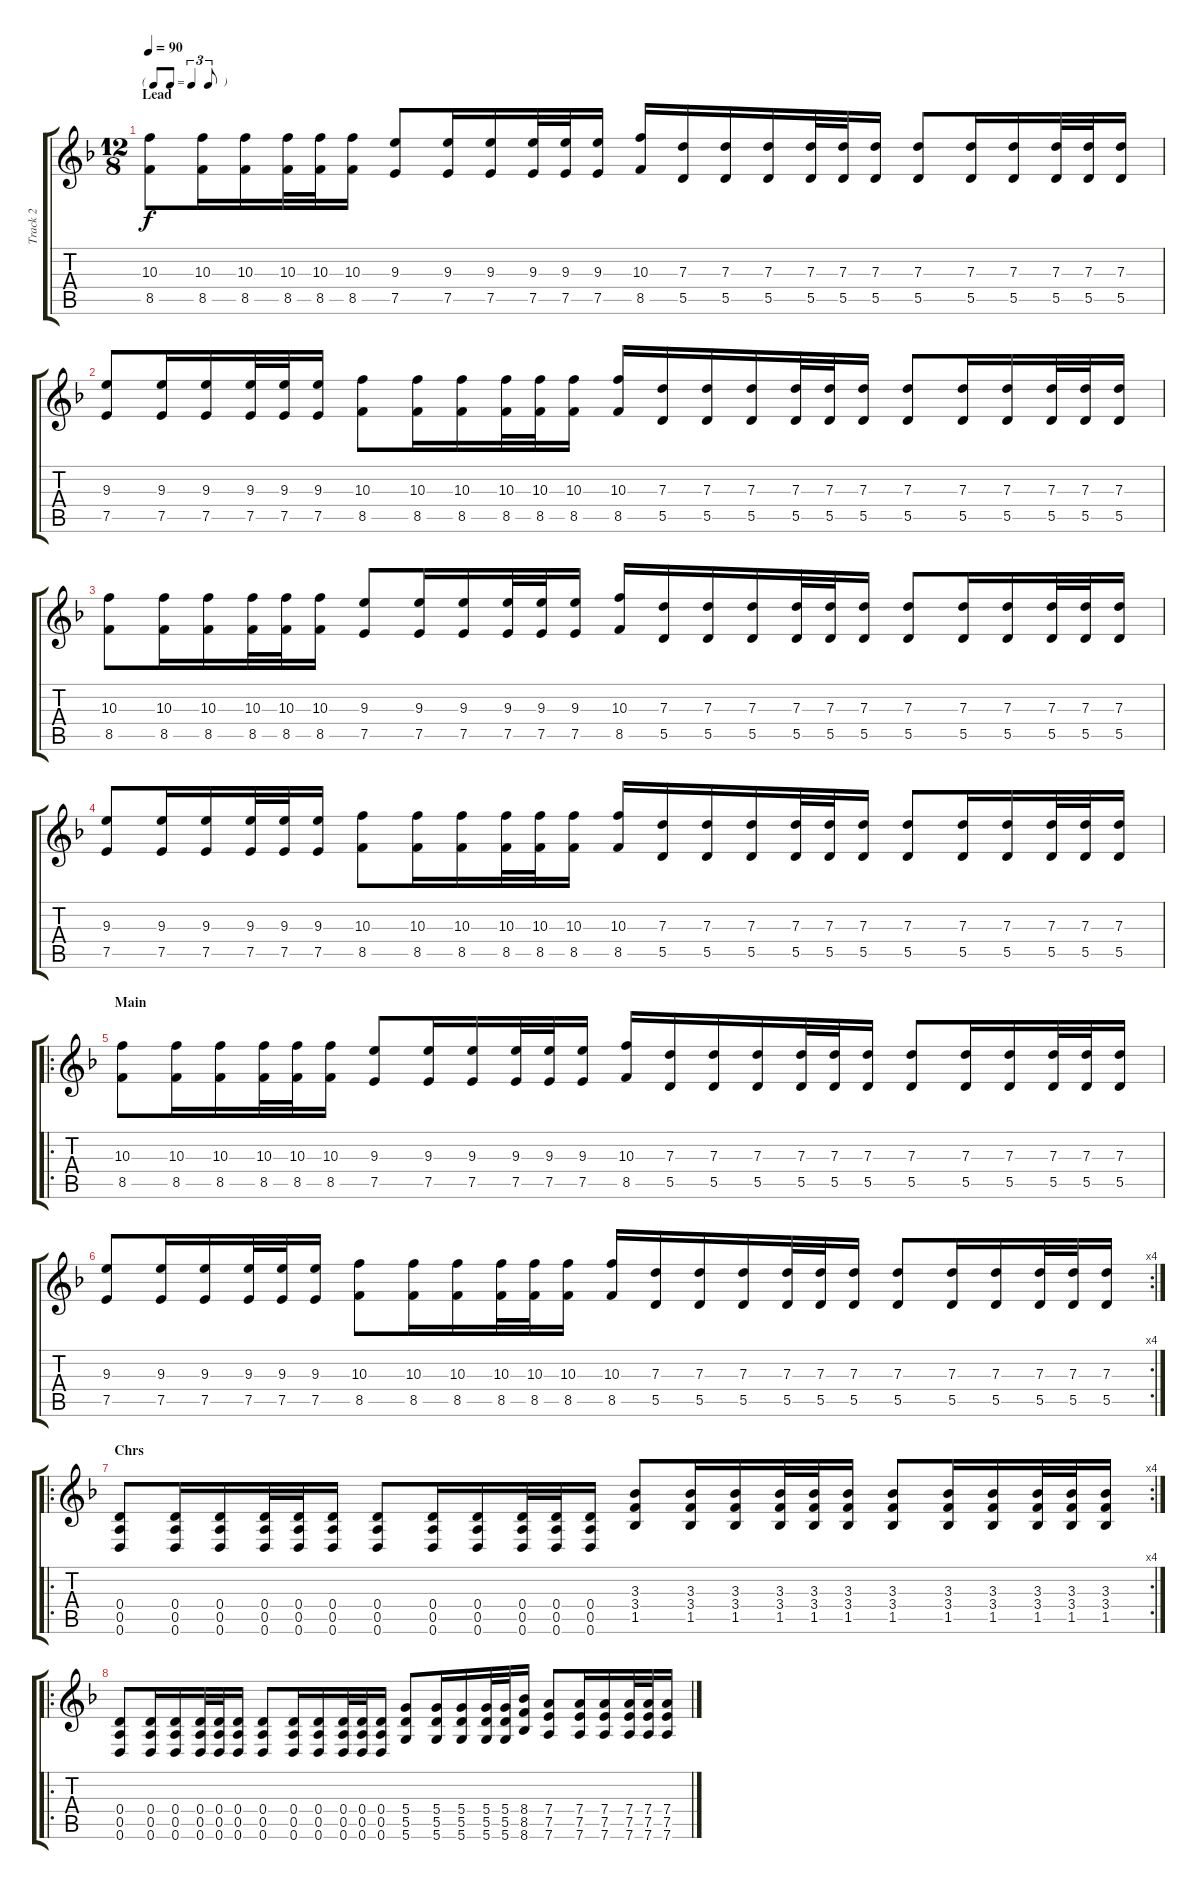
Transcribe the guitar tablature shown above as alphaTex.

\track ("Track 2" "Track 2") {instrument distortionguitar}
\staff {score tabs}
\tuning (E4 B3 G3 D3 A2 D2) {hide}
\ts (12 8)
\tf triplet8th
\section ("" "Lead")
\tempo 90
\clef g2
\ks dminor
(10.3 8.5).8{dy f} (10.3 8.5).16 (10.3 8.5).16 (10.3 8.5).32 (10.3 8.5).32 (10.3 8.5).16 (9.3 7.5).8 (9.3 7.5).16 (9.3 7.5).16 (9.3 7.5).32 (9.3 7.5).32 (9.3 7.5).16 (10.3 8.5).16 (7.3 5.5).16 (7.3 5.5).16 (7.3 5.5).16 (7.3 5.5).32 (7.3 5.5).32 (7.3 5.5).16 (7.3 5.5).8 (7.3 5.5).16 (7.3 5.5).16 (7.3 5.5).32 (7.3 5.5).32 (7.3 5.5).16 |
(9.3 7.5).8 (9.3 7.5).16 (9.3 7.5).16 (9.3 7.5).32 (9.3 7.5).32 (9.3 7.5).16 (10.3 8.5).8 (10.3 8.5).16 (10.3 8.5).16 (10.3 8.5).32 (10.3 8.5).32 (10.3 8.5).16 (10.3 8.5).16 (7.3 5.5).16 (7.3 5.5).16 (7.3 5.5).16 (7.3 5.5).32 (7.3 5.5).32 (7.3 5.5).16 (7.3 5.5).8 (7.3 5.5).16 (7.3 5.5).16 (7.3 5.5).32 (7.3 5.5).32 (7.3 5.5).16 |
(10.3 8.5).8 (10.3 8.5).16 (10.3 8.5).16 (10.3 8.5).32 (10.3 8.5).32 (10.3 8.5).16 (9.3 7.5).8 (9.3 7.5).16 (9.3 7.5).16 (9.3 7.5).32 (9.3 7.5).32 (9.3 7.5).16 (10.3 8.5).16 (7.3 5.5).16 (7.3 5.5).16 (7.3 5.5).16 (7.3 5.5).32 (7.3 5.5).32 (7.3 5.5).16 (7.3 5.5).8 (7.3 5.5).16 (7.3 5.5).16 (7.3 5.5).32 (7.3 5.5).32 (7.3 5.5).16 |
(9.3 7.5).8 (9.3 7.5).16 (9.3 7.5).16 (9.3 7.5).32 (9.3 7.5).32 (9.3 7.5).16 (10.3 8.5).8 (10.3 8.5).16 (10.3 8.5).16 (10.3 8.5).32 (10.3 8.5).32 (10.3 8.5).16 (10.3 8.5).16 (7.3 5.5).16 (7.3 5.5).16 (7.3 5.5).16 (7.3 5.5).32 (7.3 5.5).32 (7.3 5.5).16 (7.3 5.5).8 (7.3 5.5).16 (7.3 5.5).16 (7.3 5.5).32 (7.3 5.5).32 (7.3 5.5).16 |
\ro
\section ("" "Main")
(10.3 8.5).8 (10.3 8.5).16 (10.3 8.5).16 (10.3 8.5).32 (10.3 8.5).32 (10.3 8.5).16 (9.3 7.5).8 (9.3 7.5).16 (9.3 7.5).16 (9.3 7.5).32 (9.3 7.5).32 (9.3 7.5).16 (10.3 8.5).16 (7.3 5.5).16 (7.3 5.5).16 (7.3 5.5).16 (7.3 5.5).32 (7.3 5.5).32 (7.3 5.5).16 (7.3 5.5).8 (7.3 5.5).16 (7.3 5.5).16 (7.3 5.5).32 (7.3 5.5).32 (7.3 5.5).16 |
\rc 4
(9.3 7.5).8 (9.3 7.5).16 (9.3 7.5).16 (9.3 7.5).32 (9.3 7.5).32 (9.3 7.5).16 (10.3 8.5).8 (10.3 8.5).16 (10.3 8.5).16 (10.3 8.5).32 (10.3 8.5).32 (10.3 8.5).16 (10.3 8.5).16 (7.3 5.5).16 (7.3 5.5).16 (7.3 5.5).16 (7.3 5.5).32 (7.3 5.5).32 (7.3 5.5).16 (7.3 5.5).8 (7.3 5.5).16 (7.3 5.5).16 (7.3 5.5).32 (7.3 5.5).32 (7.3 5.5).16 |
\ro
\rc 4
\section ("" "Chrs")
(0.4 0.5 0.6).8 (0.4 0.5 0.6).16 (0.4 0.5 0.6).16 (0.4 0.5 0.6).32 (0.4 0.5 0.6).32 (0.4 0.5 0.6).16 (0.4 0.5 0.6).8 (0.4 0.5 0.6).16 (0.4 0.5 0.6).16 (0.4 0.5 0.6).32 (0.4 0.5 0.6).32 (0.4 0.5 0.6).16 (3.3 3.4 1.5).8 (3.3 3.4 1.5).16 (3.3 3.4 1.5).16 (3.3 3.4 1.5).32 (3.3 3.4 1.5).32 (3.3 3.4 1.5).16 (3.3 3.4 1.5).8 (3.3 3.4 1.5).16 (3.3 3.4 1.5).16 (3.3 3.4 1.5).32 (3.3 3.4 1.5).32 (3.3 3.4 1.5).16 |
\ro
(0.4 0.5 0.6).8 (0.4 0.5 0.6).16 (0.4 0.5 0.6).16 (0.4 0.5 0.6).32 (0.4 0.5 0.6).32 (0.4 0.5 0.6).16 (0.4 0.5 0.6).8 (0.4 0.5 0.6).16 (0.4 0.5 0.6).16 (0.4 0.5 0.6).32 (0.4 0.5 0.6).32 (0.4 0.5 0.6).16 (5.4 5.5 5.6).8 (5.4 5.5 5.6).16 (5.4 5.5 5.6).16 (5.4 5.5 5.6).32 (5.4 5.5 5.6).32 (8.4 8.5 8.6).16 (7.4 7.5 7.6).8 (7.4 7.5 7.6).16 (7.4 7.5 7.6).16 (7.4 7.5 7.6).32 (7.4 7.5 7.6).32 (7.4 7.5 7.6).16
